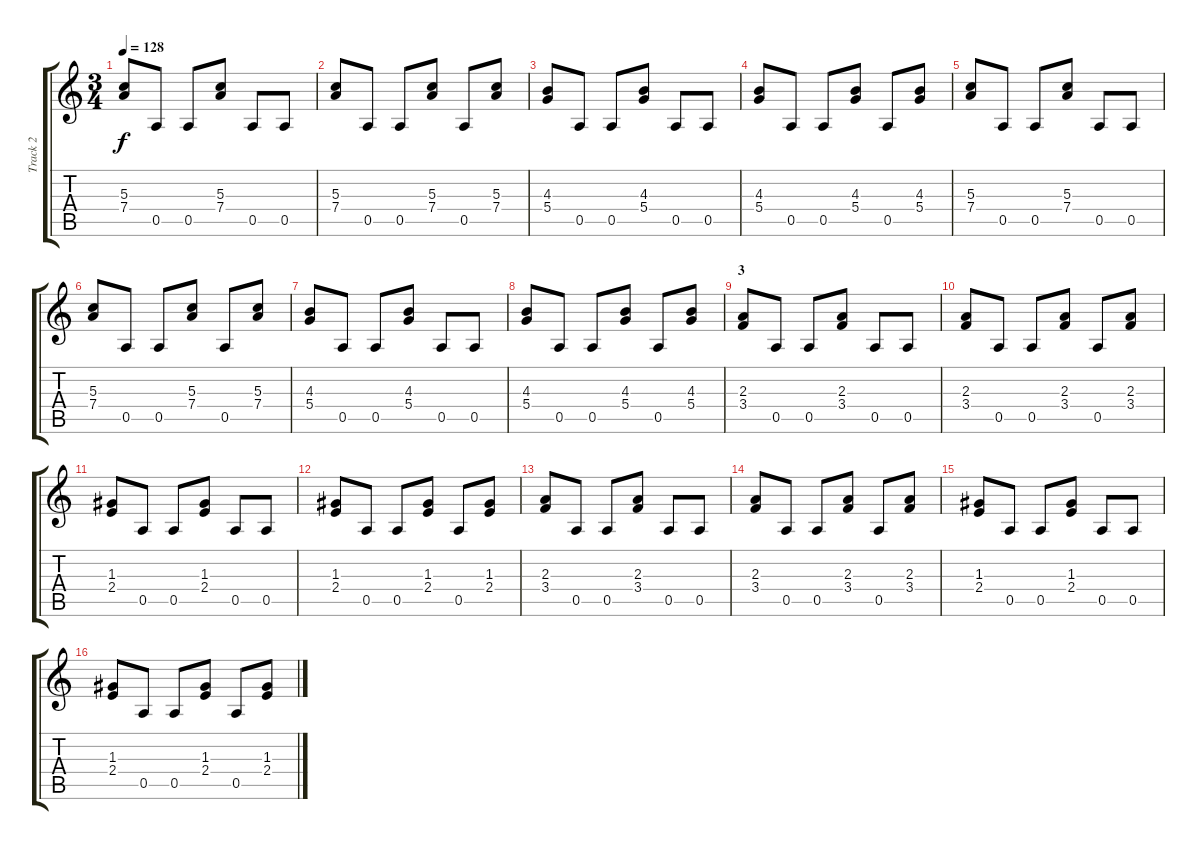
\track ("Track 2" "Track 2") {instrument distortionguitar}
\staff {score tabs}
\tuning (E4 B3 G3 D3 A2 E2) {hide}
\ts (3 4)
\tempo 128
\clef g2
\ks c
(5.3 7.4).8{dy f volume 12} 0.5.8 0.5.8 (5.3 7.4).8 0.5.8 0.5.8 |
(5.3 7.4).8 0.5.8 0.5.8 (5.3 7.4).8 0.5.8 (5.3 7.4).8 |
(4.3 5.4).8 0.5.8 0.5.8 (4.3 5.4).8 0.5.8 0.5.8 |
(4.3 5.4).8 0.5.8 0.5.8 (4.3 5.4).8 0.5.8 (4.3 5.4).8 |
(5.3 7.4).8{volume 16} 0.5.8 0.5.8 (5.3 7.4).8 0.5.8 0.5.8 |
(5.3 7.4).8 0.5.8 0.5.8 (5.3 7.4).8 0.5.8 (5.3 7.4).8 |
(4.3 5.4).8 0.5.8 0.5.8 (4.3 5.4).8 0.5.8 0.5.8 |
(4.3 5.4).8 0.5.8 0.5.8 (4.3 5.4).8 0.5.8 (4.3 5.4).8 |
\section ("" "3")
(2.3 3.4).8 0.5.8 0.5.8 (2.3 3.4).8 0.5.8 0.5.8 |
(2.3 3.4).8 0.5.8 0.5.8 (2.3 3.4).8 0.5.8 (2.3 3.4).8 |
(1.3 2.4).8 0.5.8 0.5.8 (1.3 2.4).8 0.5.8 0.5.8 |
(1.3 2.4).8 0.5.8 0.5.8 (1.3 2.4).8 0.5.8 (1.3 2.4).8 |
(2.3 3.4).8 0.5.8 0.5.8 (2.3 3.4).8 0.5.8 0.5.8 |
(2.3 3.4).8 0.5.8 0.5.8 (2.3 3.4).8 0.5.8 (2.3 3.4).8 |
(1.3 2.4).8 0.5.8 0.5.8 (1.3 2.4).8 0.5.8 0.5.8 |
(1.3 2.4).8 0.5.8 0.5.8 (1.3 2.4).8 0.5.8 (1.3 2.4).8
